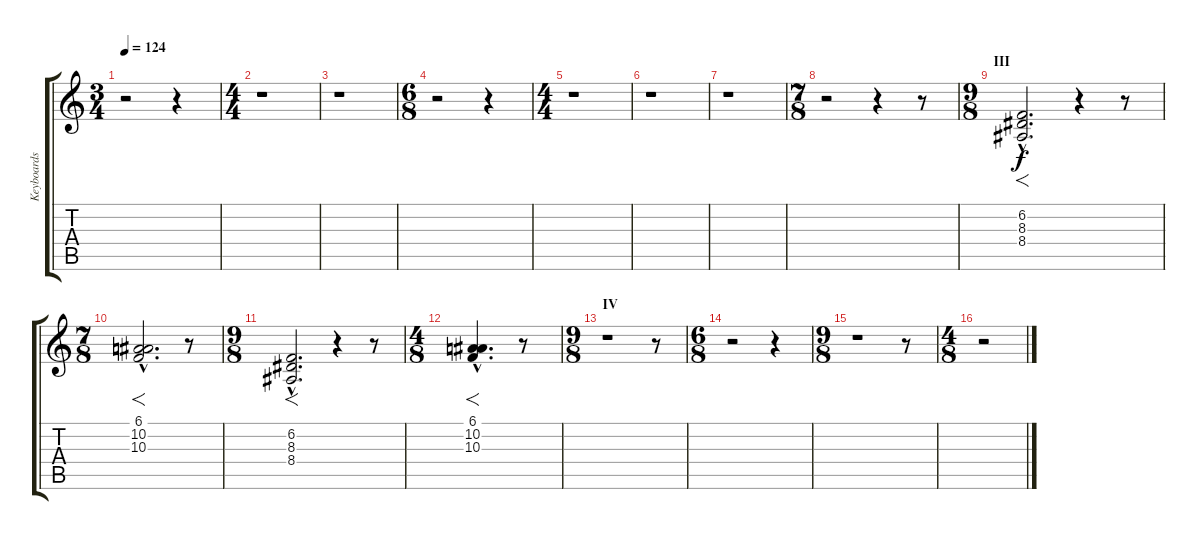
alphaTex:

\track ("Keyboards" "Keyboards") {instrument stringensemble1}
\staff {score tabs}
\tuning (E4 B3 G3 D3 A2 E2) {hide}
\ts (3 4)
\tempo 124
\clef g2
\ks c
r.2{dy f} r.4 |
\ts (4 4)
r.1 |
r.1 |
\ts (6 8)
r.2 r.4 |
\ts (4 4)
r.1 |
r.1 |
r.1 |
\ts (7 8)
r.2 r.4 r.8 |
\ts (9 8)
\section ("" "III")
(6.2{hac} 8.3{hac} 8.4{hac}).2{f d} r.4 r.8 |
\ts (7 8)
(6.1{hac} 10.2{hac} 10.3{hac}).2{f d} r.8 |
\ts (9 8)
(6.2{hac} 8.3{hac} 8.4{hac}).2{f d} r.4 r.8 |
\ts (4 8)
(6.1{hac} 10.2{hac} 10.3{hac}).4{f d} r.8 |
\ts (9 8)
\section ("" "IV")
r.1 r.8 |
\ts (6 8)
r.2 r.4 |
\ts (9 8)
r.1 r.8 |
\ts (4 8)
r.2
